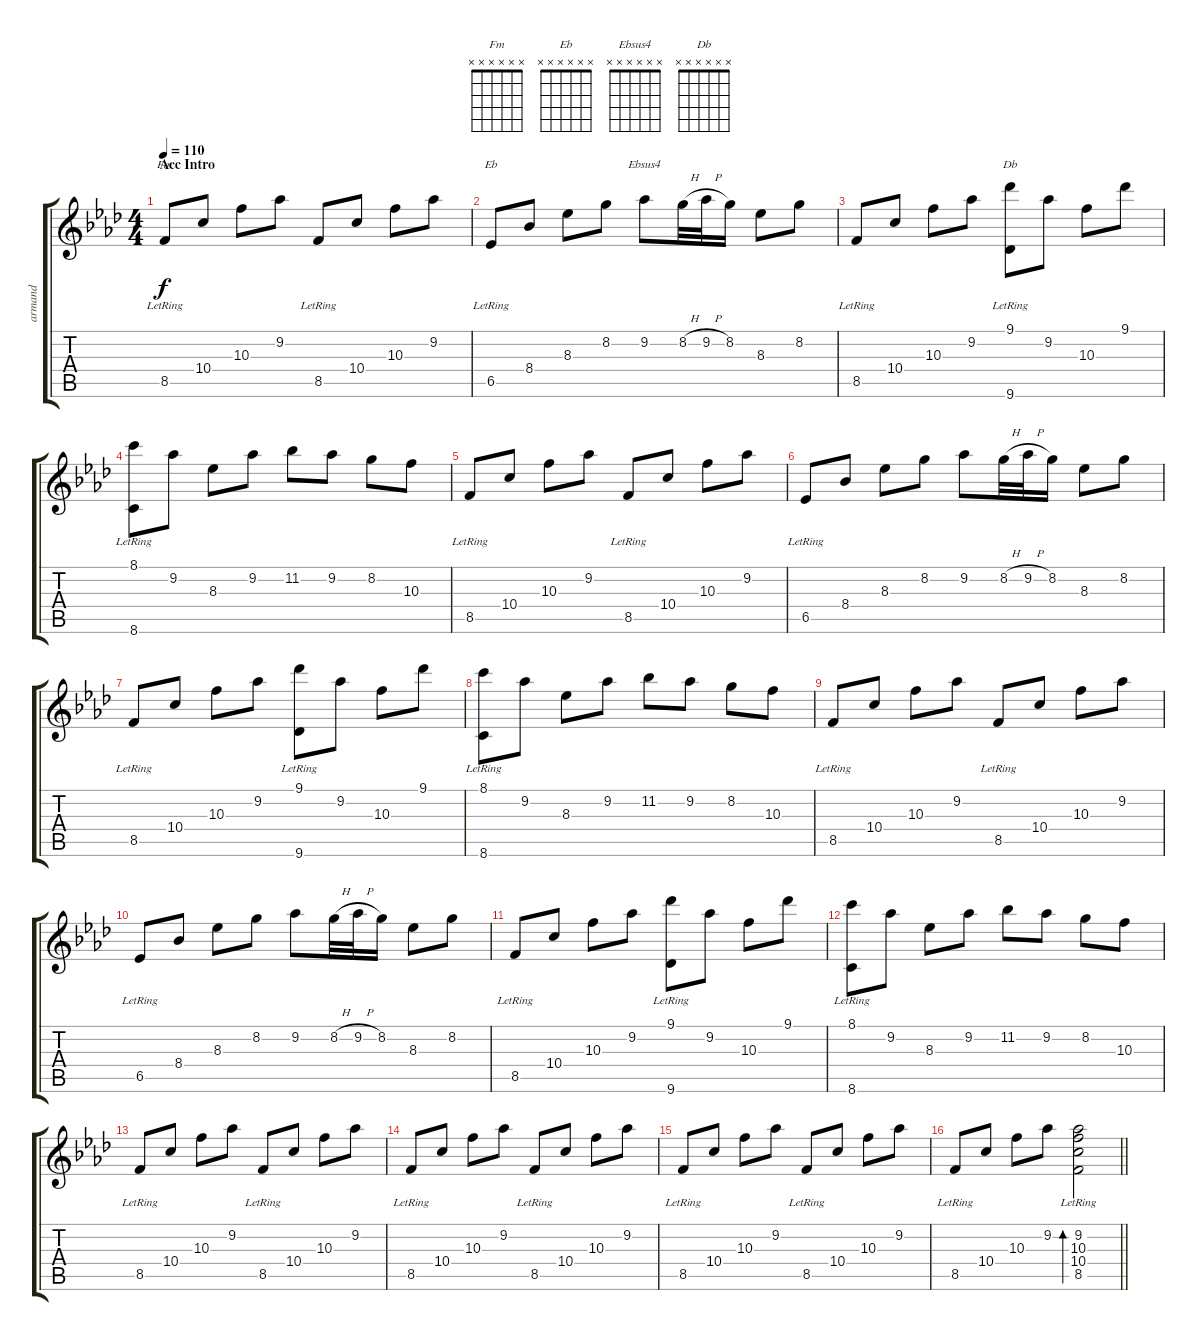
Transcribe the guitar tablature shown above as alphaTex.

\track ("armand" "armand") {instrument acousticguitarsteel}
\staff {score tabs}
\tuning (E4 B3 G3 D3 A2 E2) {hide}
\chord ("Fm" x x x x x x) {firstfret 0}
\chord ("Eb" x x x x x x) {firstfret 0}
\chord ("Ebsus4" x x x x x x) {firstfret 0}
\chord ("Db" x x x x x x) {firstfret 0}
\ts (4 4)
\section ("" "Acc Intro")
\tempo 110
\clef g2
\ks fminor
8.5{lr}.8{ch "Fm" dy f instrument acousticguitarsteel} 10.4.8 10.3.8 9.2.8 8.5{lr}.8 10.4.8 10.3.8 9.2.8 |
6.5{lr}.8{ch "Eb"} 8.4.8 8.3.8 8.2.8 9.2.8{ch "Ebsus4"} 8.2{h}.32 9.2{h}.32 8.2.16 8.3.8 8.2.8 |
8.5{lr}.8 10.4.8 10.3.8 9.2.8 (9.1 9.6{lr}).8{ch "Db"} 9.2.8 10.3.8 9.1.8 |
(8.1 8.6{lr}).8 9.2.8 8.3.8 9.2.8 11.2.8 9.2.8 8.2.8 10.3.8 |
8.5{lr}.8 10.4.8 10.3.8 9.2.8 8.5{lr}.8 10.4.8 10.3.8 9.2.8 |
6.5{lr}.8 8.4.8 8.3.8 8.2.8 9.2.8 8.2{h}.32 9.2{h}.32 8.2.16 8.3.8 8.2.8 |
8.5{lr}.8 10.4.8 10.3.8 9.2.8 (9.1 9.6{lr}).8 9.2.8 10.3.8 9.1.8 |
(8.1 8.6{lr}).8 9.2.8 8.3.8 9.2.8 11.2.8 9.2.8 8.2.8 10.3.8 |
8.5{lr}.8 10.4.8 10.3.8 9.2.8 8.5{lr}.8 10.4.8 10.3.8 9.2.8 |
6.5{lr}.8 8.4.8 8.3.8 8.2.8 9.2.8 8.2{h}.32 9.2{h}.32 8.2.16 8.3.8 8.2.8 |
8.5{lr}.8 10.4.8 10.3.8 9.2.8 (9.1 9.6{lr}).8 9.2.8 10.3.8 9.1.8 |
(8.1 8.6{lr}).8 9.2.8 8.3.8 9.2.8 11.2.8 9.2.8 8.2.8 10.3.8 |
8.5{lr}.8{volume 1} 10.4.8 10.3.8 9.2.8 8.5{lr}.8 10.4.8 10.3.8 9.2.8 |
8.5{lr}.8 10.4.8 10.3.8 9.2.8 8.5{lr}.8 10.4.8 10.3.8 9.2.8 |
8.5{lr}.8 10.4.8 10.3.8 9.2.8 8.5{lr}.8 10.4.8 10.3.8 9.2.8 |
\barLineRight lightlight
8.5{lr}.8 10.4.8 10.3.8 9.2.8 (9.2 10.3 10.4 8.5{lr}).2{bd 60}
